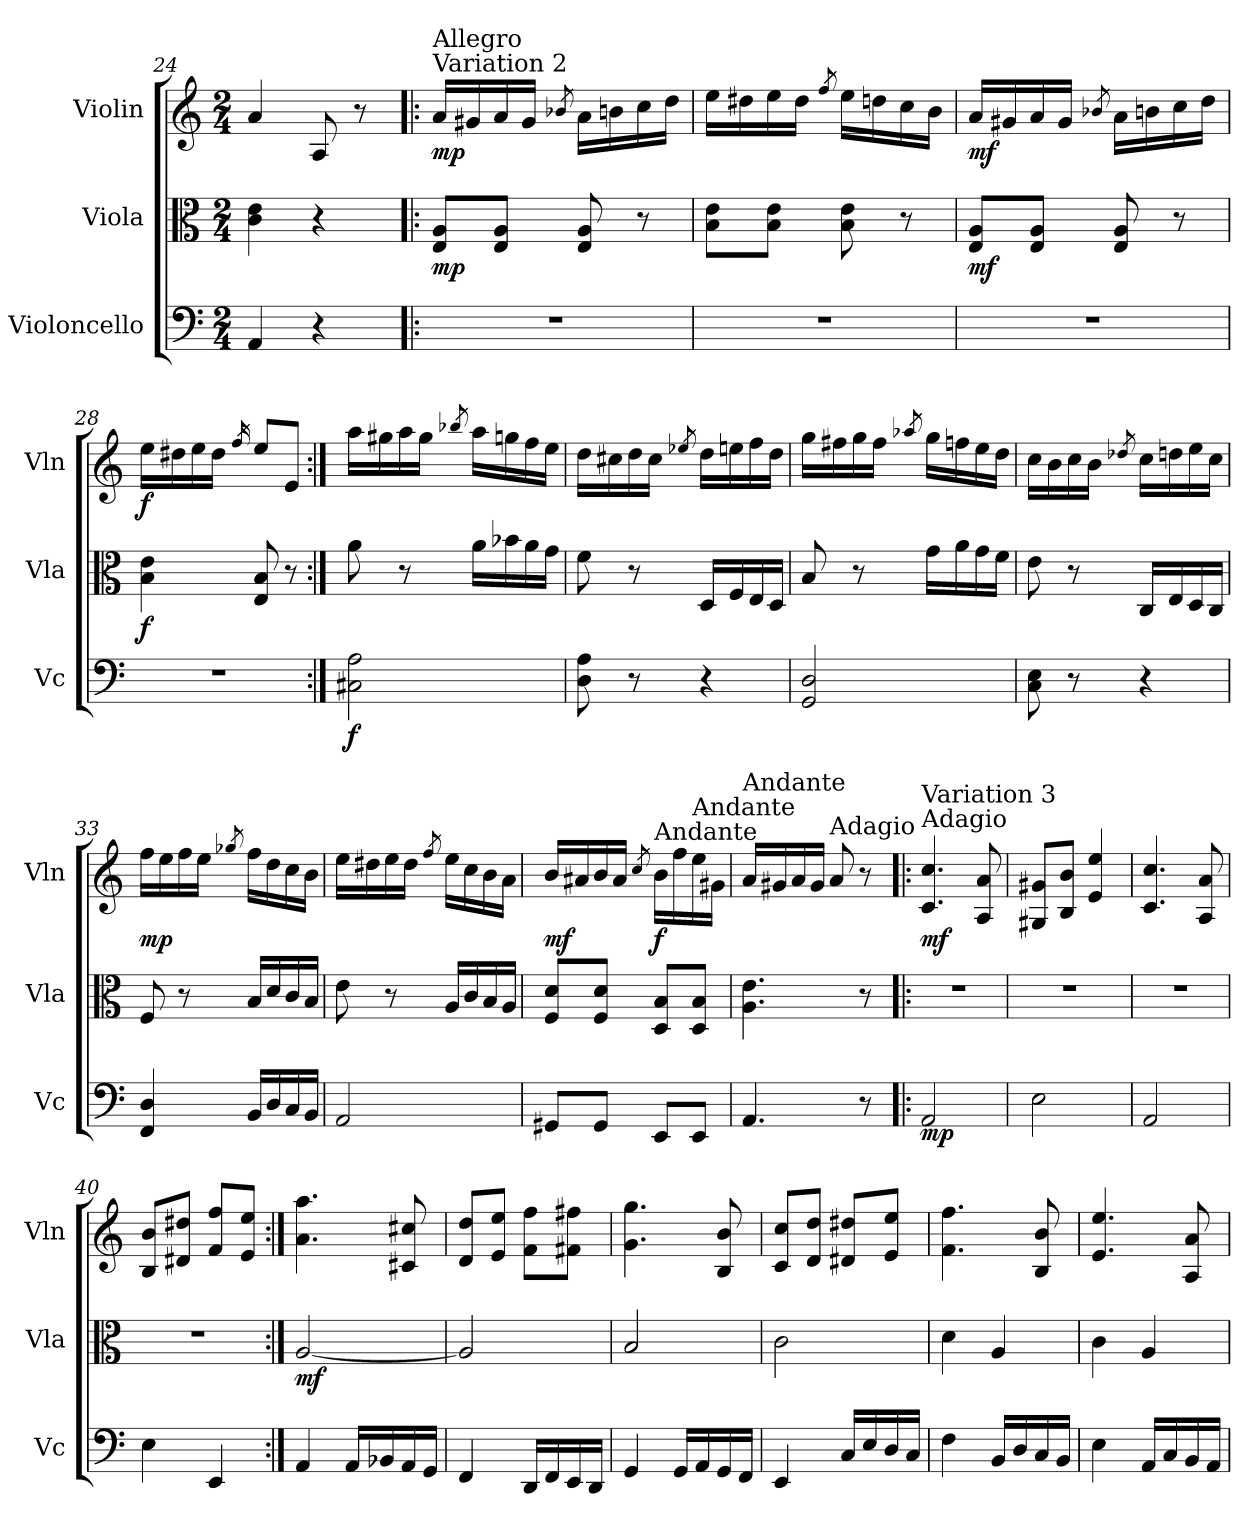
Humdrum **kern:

**kern	**dynam	**kern	**dynam	**kern	**dynam
*part3	*part3	*part2	*part2	*part1	*part1
*staff3	*staff3	*staff2	*staff2	*staff1	*staff1
*I"Violoncello	*	*I"Viola	*	*I"Violin	*
*I'Vc	*	*I'Vla	*	*I'Vln	*
*clefF4	*	*clefC3	*	*clefG2	*
*k[]	*	*k[]	*	*k[]	*
*C:	*	*C:	*	*C:	*
*M2/4	*	*M2/4	*	*M2/4	*
=24	=24	=24	=24	=24	=24
4AA/	.	4c\ 4e\	.	4a/	.
4r	.	4r	.	8A/	.
.	.	.	.	8r	.
!!LO:LB:g=z
=25!|:	=25!|:	=25!|:	=25!|:	=25!|:	=25!|:
!	!	!	!	!LO:TX:a:t=Variation 2	!
!	!	!	!	!LO:TX:a:t=Allegro	!
!	!	!	!LO:DY:b	!	!LO:DY:b
2r	.	8E/ 8A/L	mp	16a/LL	mp
.	.	.	.	16g#X/	.
.	.	8E/ 8A/J	.	16a/	.
.	.	.	.	16g#/JJ	.
.	.	.	.	8qb-X/	.
.	.	8E/ 8A/	.	16a\LL	.
.	.	.	.	16bn\	.
.	.	8r	.	16cc\	.
.	.	.	.	16dd\JJ	.
=26	=26	=26	=26	=26	=26
2r	.	8B\ 8e\L	.	16ee\LL	.
.	.	.	.	16dd#X\	.
.	.	8B\ 8e\J	.	16ee\	.
.	.	.	.	16dd#\JJ	.
.	.	.	.	8qff/	.
.	.	8B\ 8e\	.	16ee\LL	.
.	.	.	.	16ddn\	.
.	.	8r	.	16cc\	.
.	.	.	.	16b\JJ	.
=27	=27	=27	=27	=27	=27
!	!	!	!LO:DY:b	!	!LO:DY:b
2r	.	8E/ 8A/L	mf	16a/LL	mf
.	.	.	.	16g#X/	.
.	.	8E/ 8A/J	.	16a/	.
.	.	.	.	16g#/JJ	.
.	.	.	.	8qb-X/	.
.	.	8E/ 8A/	.	16a\LL	.
.	.	.	.	16bn\	.
.	.	8r	.	16cc\	.
.	.	.	.	16dd\JJ	.
=28	=28	=28	=28	=28	=28
!	!	!	!LO:DY:b	!	!LO:DY:b
2r	.	4B\ 4e\	f	16ee\LL	f
.	.	.	.	16dd#X\	.
.	.	.	.	16ee\	.
.	.	.	.	16dd#\JJ	.
.	.	.	.	16qff/	.
.	.	8E/ 8B/	.	8ee/L	.
.	.	8r	.	8e/J	.
=29:|!	=29:|!	=29:|!	=29:|!	=29:|!	=29:|!
!	!LO:DY:b	!	!	!	!
2C#X\ 2A\	f	8a\	.	16aa\LL	.
.	.	.	.	16gg#X\	.
.	.	8r	.	16aa\	.
.	.	.	.	16gg#\JJ	.
.	.	.	.	8qbb-X/	.
.	.	16a\LL	.	16aa\LL	.
.	.	16b-X\	.	16ggn\	.
.	.	16a\	.	16ff\	.
.	.	16g\JJ	.	16ee\JJ	.
!!LO:LB:g=z
=30	=30	=30	=30	=30	=30
8D\ 8A\	.	8f\	.	16dd\LL	.
.	.	.	.	16cc#X\	.
8r	.	8r	.	16dd\	.
.	.	.	.	16cc#\JJ	.
.	.	.	.	8qee-X/	.
4r	.	16D/LL	.	16dd\LL	.
.	.	16F/	.	16een\	.
.	.	16E/	.	16ff\	.
.	.	16D/JJ	.	16dd\JJ	.
=31	=31	=31	=31	=31	=31
2GG/ 2D/	.	8B/	.	16gg\LL	.
.	.	.	.	16ff#X\	.
.	.	8r	.	16gg\	.
.	.	.	.	16ff#\JJ	.
.	.	.	.	8qaa-X/	.
.	.	16g\LL	.	16gg\LL	.
.	.	16a\	.	16ffn\	.
.	.	16g\	.	16ee\	.
.	.	16f\JJ	.	16dd\JJ	.
=32	=32	=32	=32	=32	=32
8C\ 8E\	.	8e\	.	16cc\LL	.
.	.	.	.	16b\	.
8r	.	8r	.	16cc\	.
.	.	.	.	16b\JJ	.
.	.	.	.	8qdd-X/	.
4r	.	16C/LL	.	16cc\LL	.
.	.	16E/	.	16ddn\	.
.	.	16D/	.	16ee\	.
.	.	16C/JJ	.	16cc\JJ	.
=33	=33	=33	=33	=33	=33
!	!	!	!	!	!LO:DY:b
4FF/ 4D/	.	8F/	.	16ff\LL	mp
.	.	.	.	16ee\	.
.	.	8r	.	16ff\	.
.	.	.	.	16ee\JJ	.
.	.	.	.	8qgg-X/	.
16BB/LL	.	16B/LL	.	16ff\LL	.
16D/	.	16d/	.	16dd\	.
16C/	.	16c/	.	16cc\	.
16BB/JJ	.	16B/JJ	.	16b\JJ	.
=34	=34	=34	=34	=34	=34
2AA/	.	8e\	.	16ee\LL	.
.	.	.	.	16dd#X\	.
.	.	8r	.	16ee\	.
.	.	.	.	16dd#\JJ	.
.	.	.	.	8qff/	.
.	.	16A/LL	.	16ee\LL	.
.	.	16c/	.	16cc\	.
.	.	16B/	.	16b\	.
.	.	16A/JJ	.	16a\JJ	.
!!LO:PB:g=z
=35	=35	=35	=35	=35	=35
!	!	!	!	!	!LO:DY:b
8GG#X/L	.	8F/ 8d/L	.	16b/LL	mf
.	.	.	.	16a#X/	.
8GG#/J	.	8F/ 8d/J	.	16b/	.
.	.	.	.	16a#/JJ	.
.	.	.	.	8qcc/	.
!	!	!	!	!LO:TX:a:t=Andante	!
!	!	!	!	!	!LO:DY:b
8EE/L	.	8D/ 8B/L	.	16b\LL	f
.	.	.	.	16ff\	.
!	!	!	!	!LO:TX:a:t=Andante	!
8EE/J	.	8D/ 8B/J	.	16ee\	.
.	.	.	.	16g#X\JJ	.
=36	=36	=36	=36	=36	=36
!	!	!	!	!LO:TX:a:t=Andante	!
4.AA/	.	4.A\ 4.e\	.	16a/LL	.
.	.	.	.	16g#X/	.
.	.	.	.	16a/	.
.	.	.	.	16g#/JJ	.
!	!	!	!	!LO:TX:a:t=Adagio	!
.	.	.	.	8a/	.
8r	.	8r	.	8r	.
!!LO:LB:g=z
=37!|:	=37!|:	=37!|:	=37!|:	=37!|:	=37!|:
!	!	!	!	!LO:TX:a:t=Adagio	!
!	!	!	!	!LO:TX:a:t=Variation 3	!
!	!LO:DY:b	!	!	!	!LO:DY:b
2AA/	mp	2r	.	4.c/ 4.cc/	mf
.	.	.	.	8A/ 8a/	.
=38	=38	=38	=38	=38	=38
2E\	.	2r	.	8G#X/ 8g#X/L	.
.	.	.	.	8B/ 8b/J	.
.	.	.	.	4e/ 4ee/	.
=39	=39	=39	=39	=39	=39
2AA/	.	2r	.	4.c/ 4.cc/	.
.	.	.	.	8A/ 8a/	.
=40	=40	=40	=40	=40	=40
4E\	.	2r	.	8B/ 8b/L	.
.	.	.	.	8d#X/ 8dd#X/J	.
4EE/	.	.	.	8f/ 8ff/L	.
.	.	.	.	8e/ 8ee/J	.
=41:|!	=41:|!	=41:|!	=41:|!	=41:|!	=41:|!
!	!	!	!LO:DY:b	!	!
4AA/	.	[2A/	mf	4.a\ 4.aa\	.
16AA/LL	.	.	.	.	.
16BB-X/	.	.	.	.	.
16AA/	.	.	.	8c#X/ 8cc#X/	.
16GG/JJ	.	.	.	.	.
=42	=42	=42	=42	=42	=42
4FF/	.	2A/]	.	8d/ 8dd/L	.
.	.	.	.	8e/ 8ee/J	.
16DD/LL	.	.	.	8f\ 8ff\L	.
16FF/	.	.	.	.	.
16EE/	.	.	.	8f#X\ 8ff#X\J	.
16DD/JJ	.	.	.	.	.
=43	=43	=43	=43	=43	=43
4GG/	.	2B/	.	4.g\ 4.gg\	.
16GG/LL	.	.	.	.	.
16AA/	.	.	.	.	.
16GG/	.	.	.	8B/ 8b/	.
16FF/JJ	.	.	.	.	.
=44	=44	=44	=44	=44	=44
4EE/	.	2c\	.	8c/ 8cc/L	.
.	.	.	.	8d/ 8dd/J	.
16C/LL	.	.	.	8d#X/ 8dd#X/L	.
16E/	.	.	.	.	.
16D/	.	.	.	8e/ 8ee/J	.
16C/JJ	.	.	.	.	.
=45	=45	=45	=45	=45	=45
4F\	.	4d\	.	4.f\ 4.ff\	.
16BB/LL	.	4A/	.	.	.
16D/	.	.	.	.	.
16C/	.	.	.	8B/ 8b/	.
16BB/JJ	.	.	.	.	.
=46	=46	=46	=46	=46	=46
4E\	.	4c\	.	4.e/ 4.ee/	.
16AA/LL	.	4A/	.	.	.
16C/	.	.	.	.	.
16BB/	.	.	.	8A/ 8a/	.
16AA/JJ	.	.	.	.	.
=	=	=	=	=	=
*-	*-	*-	*-	*-	*-
